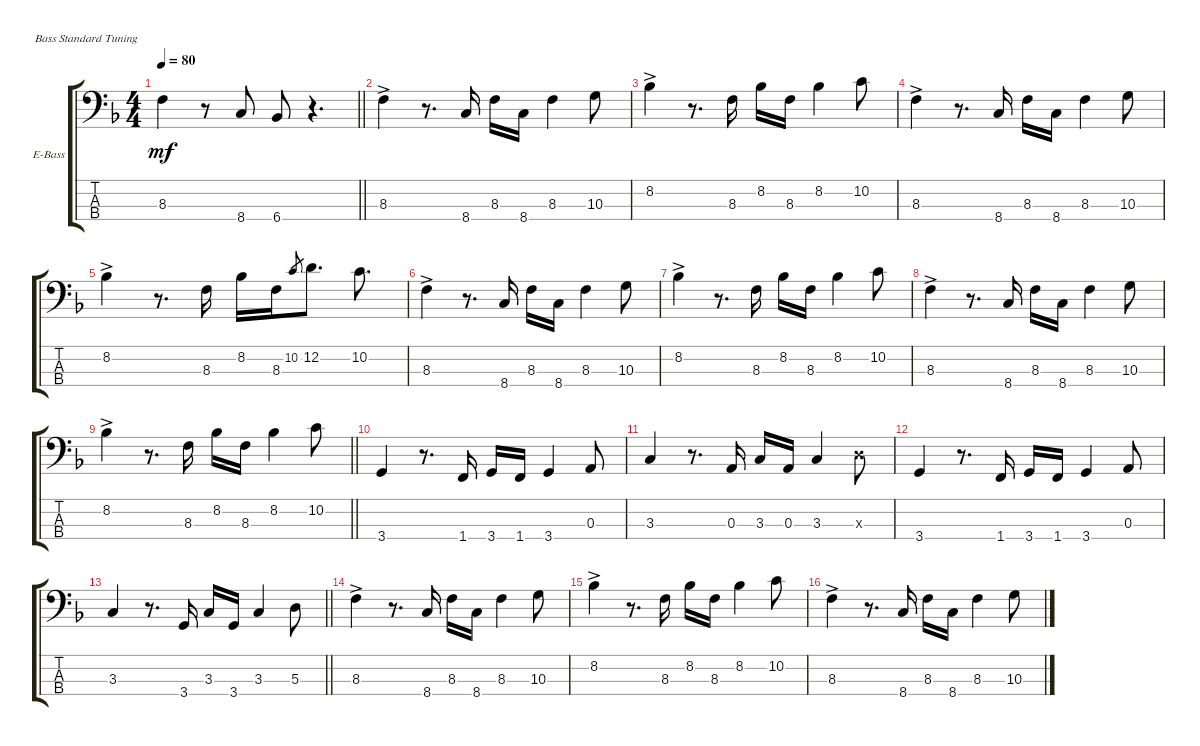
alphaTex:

\defaultSystemsLayout 4
\bracketExtendMode groupsimilarinstruments
\firstSystemTrackNameOrientation horizontal
\otherSystemsTrackNameOrientation horizontal
\track ("Electric Bass" "E-Bass") {instrument electricbassfinger}
\staff {score tabs}
\tuning (G2 D2 A1 E1)
\ts (4 4)
\tempo 80
\clef f4
\barLineRight lightlight
\ks f
8.3.4{dy mf} r.8 8.4.8 6.4.8 r.4{d} |
8.3{ac}.4 r.8{d} 8.4.16 8.3.16 8.4.16 8.3.4 10.3.8 |
8.2{ac}.4 r.8{d} 8.3.16 8.2.16 8.3.16 8.2.4 10.2.8 |
8.3{ac}.4 r.8{d} 8.4.16 8.3.16 8.4.16 8.3.4 10.3.8 |
8.2{ac}.4 r.8{d} 8.3.16 8.2.16 8.3.16 10.2.8{gr} 12.2.8{d} 10.2.8{d} |
8.3{ac}.4 r.8{d} 8.4.16 8.3.16 8.4.16 8.3.4 10.3.8 |
8.2{ac}.4 r.8{d} 8.3.16 8.2.16 8.3.16 8.2.4 10.2.8 |
8.3{ac}.4 r.8{d} 8.4.16 8.3.16 8.4.16 8.3.4 10.3.8 |
\barLineRight lightlight
8.2{ac}.4 r.8{d} 8.3.16 8.2.16 8.3.16 8.2.4 10.2.8 |
3.4.4 r.8{d} 1.4.16 3.4.16 1.4.16 3.4.4 0.3.8 |
3.3.4 r.8{d} 0.3.16 3.3.16 0.3.16 3.3.4 5.3{x}.8 |
3.4.4 r.8{d} 1.4.16 3.4.16 1.4.16 3.4.4 0.3.8 |
\barLineRight lightlight
3.3.4 r.8{d} 3.4.16 3.3.16 3.4.16 3.3.4 5.3.8 |
8.3{ac}.4 r.8{d} 8.4.16 8.3.16 8.4.16 8.3.4 10.3.8 |
8.2{ac}.4 r.8{d} 8.3.16 8.2.16 8.3.16 8.2.4 10.2.8 |
8.3{ac}.4 r.8{d} 8.4.16 8.3.16 8.4.16 8.3.4 10.3.8
